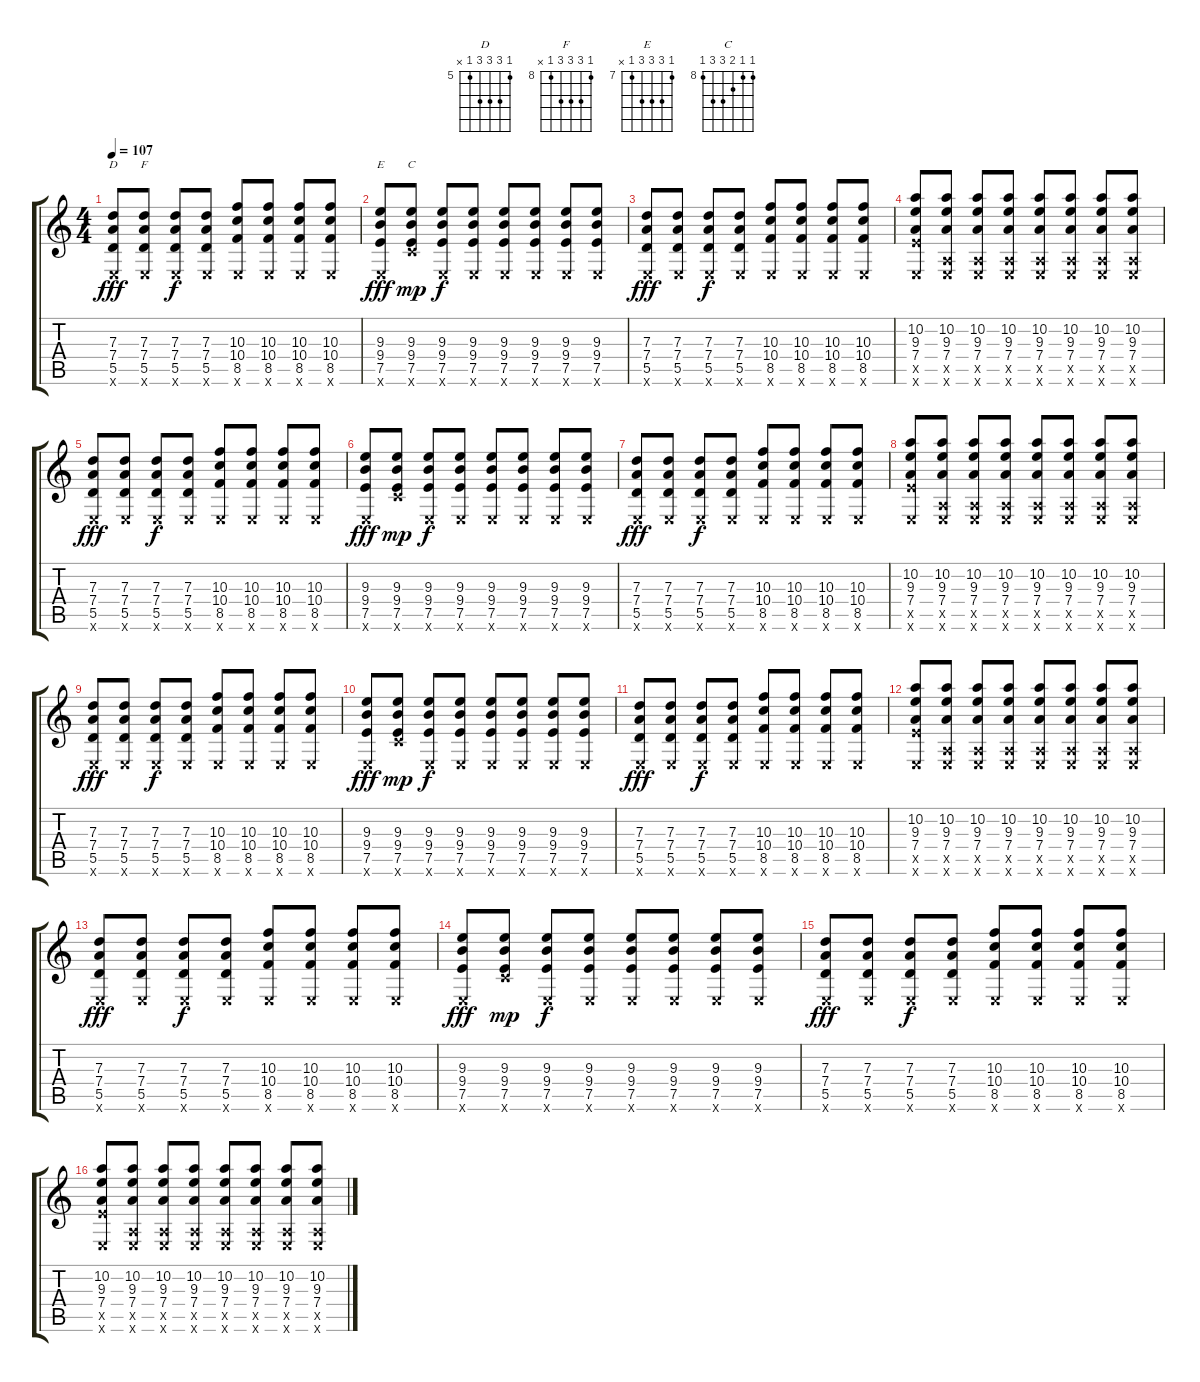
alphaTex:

\track "" {instrument overdrivenguitar}
\staff {score tabs}
\tuning (E4 B3 G3 D3 A2 E2) {hide}
\chord ("D" 5 7 7 7 5 x) {firstfret 5}
\chord ("F" 8 10 10 10 8 x) {firstfret 8}
\chord ("E" 7 9 9 9 7 x) {firstfret 7}
\chord ("C" 8 8 9 10 10 8) {firstfret 8}
\ts (4 4)
\tempo 107
\clef g2
\ks c
(7.3 7.4 5.5 0.6{x}).8{ch "D" dy fff} (7.3 7.4 5.5 0.6{x}).8{ch "F"} (7.3 7.4 5.5 0.6{x}).8{dy f} (7.3 7.4 5.5 0.6{x}).8 (10.3 10.4 8.5 0.6{x}).8 (10.3 10.4 8.5 0.6{x}).8 (10.3 10.4 8.5 0.6{x}).8 (10.3 10.4 8.5 0.6{x}).8 |
(9.3 9.4 7.5 0.6{x}).8{ch "E" dy fff} (9.3 9.4 7.5 8.6{x}).8{ch "C" dy mp} (9.3 9.4 7.5 0.6{x}).8{dy f} (9.3 9.4 7.5 0.6{x}).8 (9.3 9.4 7.5 0.6{x}).8 (9.3 9.4 7.5 0.6{x}).8 (9.3 9.4 7.5 0.6{x}).8 (9.3 9.4 7.5 0.6{x}).8 |
(7.3 7.4 5.5 0.6{x}).8{dy fff} (7.3 7.4 5.5 0.6{x}).8 (7.3 7.4 5.5 0.6{x}).8{dy f} (7.3 7.4 5.5 0.6{x}).8 (10.3 10.4 8.5 0.6{x}).8 (10.3 10.4 8.5 0.6{x}).8 (10.3 10.4 8.5 0.6{x}).8 (10.3 10.4 8.5 0.6{x}).8 |
(10.2 9.3 7.4 7.5{x} 0.6{x}).8 (10.2 9.3 7.4 0.5{x} 0.6{x}).8 (10.2 9.3 7.4 0.5{x} 0.6{x}).8 (10.2 9.3 7.4 0.5{x} 0.6{x}).8 (10.2 9.3 7.4 0.5{x} 0.6{x}).8 (10.2 9.3 7.4 0.5{x} 0.6{x}).8 (10.2 9.3 7.4 0.5{x} 0.6{x}).8 (10.2 9.3 7.4 0.5{x} 0.6{x}).8 |
(7.3 7.4 5.5 0.6{x}).8{dy fff} (7.3 7.4 5.5 0.6{x}).8 (7.3 7.4 5.5 0.6{x}).8{dy f} (7.3 7.4 5.5 0.6{x}).8 (10.3 10.4 8.5 0.6{x}).8 (10.3 10.4 8.5 0.6{x}).8 (10.3 10.4 8.5 0.6{x}).8 (10.3 10.4 8.5 0.6{x}).8 |
(9.3 9.4 7.5 0.6{x}).8{dy fff} (9.3 9.4 7.5 8.6{x}).8{dy mp} (9.3 9.4 7.5 0.6{x}).8{dy f} (9.3 9.4 7.5 0.6{x}).8 (9.3 9.4 7.5 0.6{x}).8 (9.3 9.4 7.5 0.6{x}).8 (9.3 9.4 7.5 0.6{x}).8 (9.3 9.4 7.5 0.6{x}).8 |
(7.3 7.4 5.5 0.6{x}).8{dy fff} (7.3 7.4 5.5 0.6{x}).8 (7.3 7.4 5.5 0.6{x}).8{dy f} (7.3 7.4 5.5 0.6{x}).8 (10.3 10.4 8.5 0.6{x}).8 (10.3 10.4 8.5 0.6{x}).8 (10.3 10.4 8.5 0.6{x}).8 (10.3 10.4 8.5 0.6{x}).8 |
(10.2 9.3 7.4 7.5{x} 0.6{x}).8 (10.2 9.3 7.4 0.5{x} 0.6{x}).8 (10.2 9.3 7.4 0.5{x} 0.6{x}).8 (10.2 9.3 7.4 0.5{x} 0.6{x}).8 (10.2 9.3 7.4 0.5{x} 0.6{x}).8 (10.2 9.3 7.4 0.5{x} 0.6{x}).8 (10.2 9.3 7.4 0.5{x} 0.6{x}).8 (10.2 9.3 7.4 0.5{x} 0.6{x}).8 |
(7.3 7.4 5.5 0.6{x}).8{dy fff} (7.3 7.4 5.5 0.6{x}).8 (7.3 7.4 5.5 0.6{x}).8{dy f} (7.3 7.4 5.5 0.6{x}).8 (10.3 10.4 8.5 0.6{x}).8 (10.3 10.4 8.5 0.6{x}).8 (10.3 10.4 8.5 0.6{x}).8 (10.3 10.4 8.5 0.6{x}).8 |
(9.3 9.4 7.5 0.6{x}).8{dy fff} (9.3 9.4 7.5 8.6{x}).8{dy mp} (9.3 9.4 7.5 0.6{x}).8{dy f} (9.3 9.4 7.5 0.6{x}).8 (9.3 9.4 7.5 0.6{x}).8 (9.3 9.4 7.5 0.6{x}).8 (9.3 9.4 7.5 0.6{x}).8 (9.3 9.4 7.5 0.6{x}).8 |
(7.3 7.4 5.5 0.6{x}).8{dy fff} (7.3 7.4 5.5 0.6{x}).8 (7.3 7.4 5.5 0.6{x}).8{dy f} (7.3 7.4 5.5 0.6{x}).8 (10.3 10.4 8.5 0.6{x}).8 (10.3 10.4 8.5 0.6{x}).8 (10.3 10.4 8.5 0.6{x}).8 (10.3 10.4 8.5 0.6{x}).8 |
(10.2 9.3 7.4 7.5{x} 0.6{x}).8 (10.2 9.3 7.4 0.5{x} 0.6{x}).8 (10.2 9.3 7.4 0.5{x} 0.6{x}).8 (10.2 9.3 7.4 0.5{x} 0.6{x}).8 (10.2 9.3 7.4 0.5{x} 0.6{x}).8 (10.2 9.3 7.4 0.5{x} 0.6{x}).8 (10.2 9.3 7.4 0.5{x} 0.6{x}).8 (10.2 9.3 7.4 0.5{x} 0.6{x}).8 |
(7.3 7.4 5.5 0.6{x}).8{dy fff} (7.3 7.4 5.5 0.6{x}).8 (7.3 7.4 5.5 0.6{x}).8{dy f} (7.3 7.4 5.5 0.6{x}).8 (10.3 10.4 8.5 0.6{x}).8 (10.3 10.4 8.5 0.6{x}).8 (10.3 10.4 8.5 0.6{x}).8 (10.3 10.4 8.5 0.6{x}).8 |
(9.3 9.4 7.5 0.6{x}).8{dy fff} (9.3 9.4 7.5 8.6{x}).8{dy mp} (9.3 9.4 7.5 0.6{x}).8{dy f} (9.3 9.4 7.5 0.6{x}).8 (9.3 9.4 7.5 0.6{x}).8 (9.3 9.4 7.5 0.6{x}).8 (9.3 9.4 7.5 0.6{x}).8 (9.3 9.4 7.5 0.6{x}).8 |
(7.3 7.4 5.5 0.6{x}).8{dy fff} (7.3 7.4 5.5 0.6{x}).8 (7.3 7.4 5.5 0.6{x}).8{dy f} (7.3 7.4 5.5 0.6{x}).8 (10.3 10.4 8.5 0.6{x}).8 (10.3 10.4 8.5 0.6{x}).8 (10.3 10.4 8.5 0.6{x}).8 (10.3 10.4 8.5 0.6{x}).8 |
(10.2 9.3 7.4 7.5{x} 0.6{x}).8 (10.2 9.3 7.4 0.5{x} 0.6{x}).8 (10.2 9.3 7.4 0.5{x} 0.6{x}).8 (10.2 9.3 7.4 0.5{x} 0.6{x}).8 (10.2 9.3 7.4 0.5{x} 0.6{x}).8 (10.2 9.3 7.4 0.5{x} 0.6{x}).8 (10.2 9.3 7.4 0.5{x} 0.6{x}).8 (10.2 9.3 7.4 0.5{x} 0.6{x}).8
